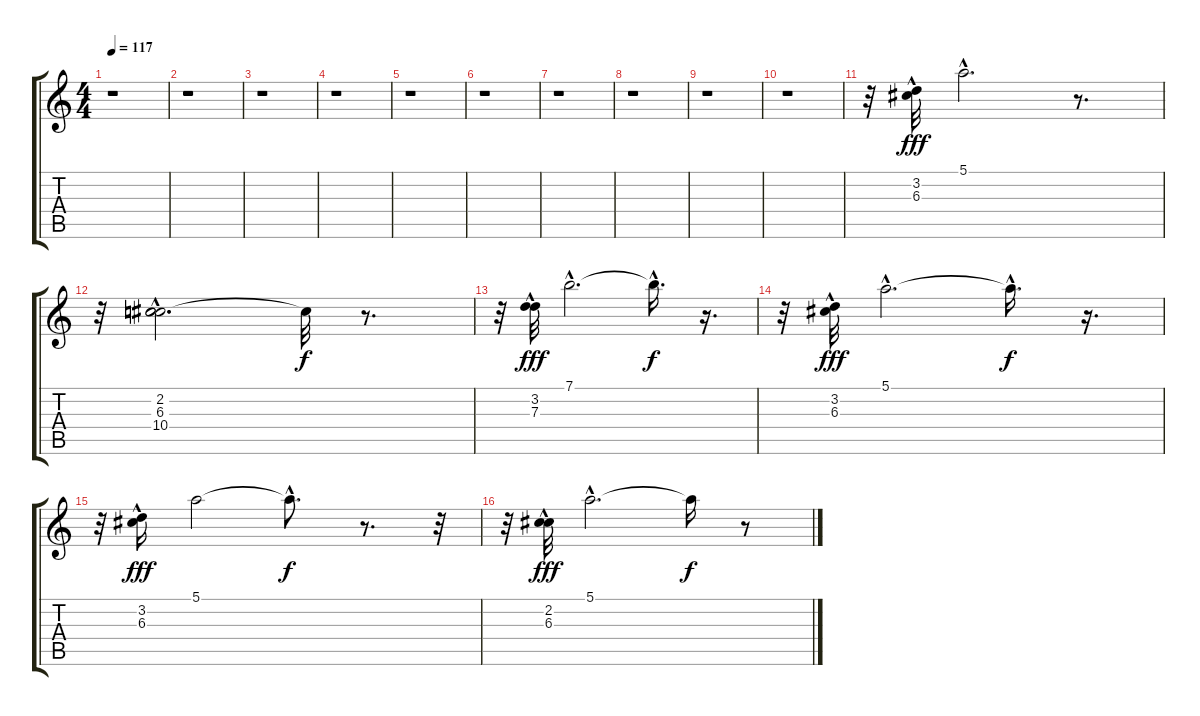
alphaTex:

\track "" {instrument acousticguitarnylon}
\staff {score tabs}
\tuning (E4 B3 G3 D3 A2 E2) {hide}
\ts (4 4)
\tempo 117
\clef g2
\ks c
r.1{dy fff instrument acousticguitarnylon} |
r.1 |
r.1 |
r.1 |
r.1 |
r.1 |
r.1 |
r.1 |
r.1 |
r.1 |
r.32 (3.2{hac} 6.3{hac}).32 5.1{hac}.2{d} r.8{d} |
r.32 (2.2{hac} 6.3{hac} 10.4{hac}).2{d} 10.4{t}.32{dy f} r.8{d} |
r.32 (3.2{hac} 7.3{hac}).32{dy fff} 7.1{hac}.2{d} 7.1{hac t}.16{d dy f} r.16{d} |
r.32 (3.2{hac} 6.3{hac}).32{dy fff} 5.1{hac}.2{d} 5.1{hac t}.16{d dy f} r.16{d} |
r.32 (3.2{hac} 6.3{hac}).16{dy fff} 5.1.2 5.1{hac t}.8{d dy f} r.8{d} r.32 |
r.32 (2.2{hac} 6.3{hac}).32{dy fff} 5.1{hac}.2{d} 5.1{t}.16{dy f} r.8
